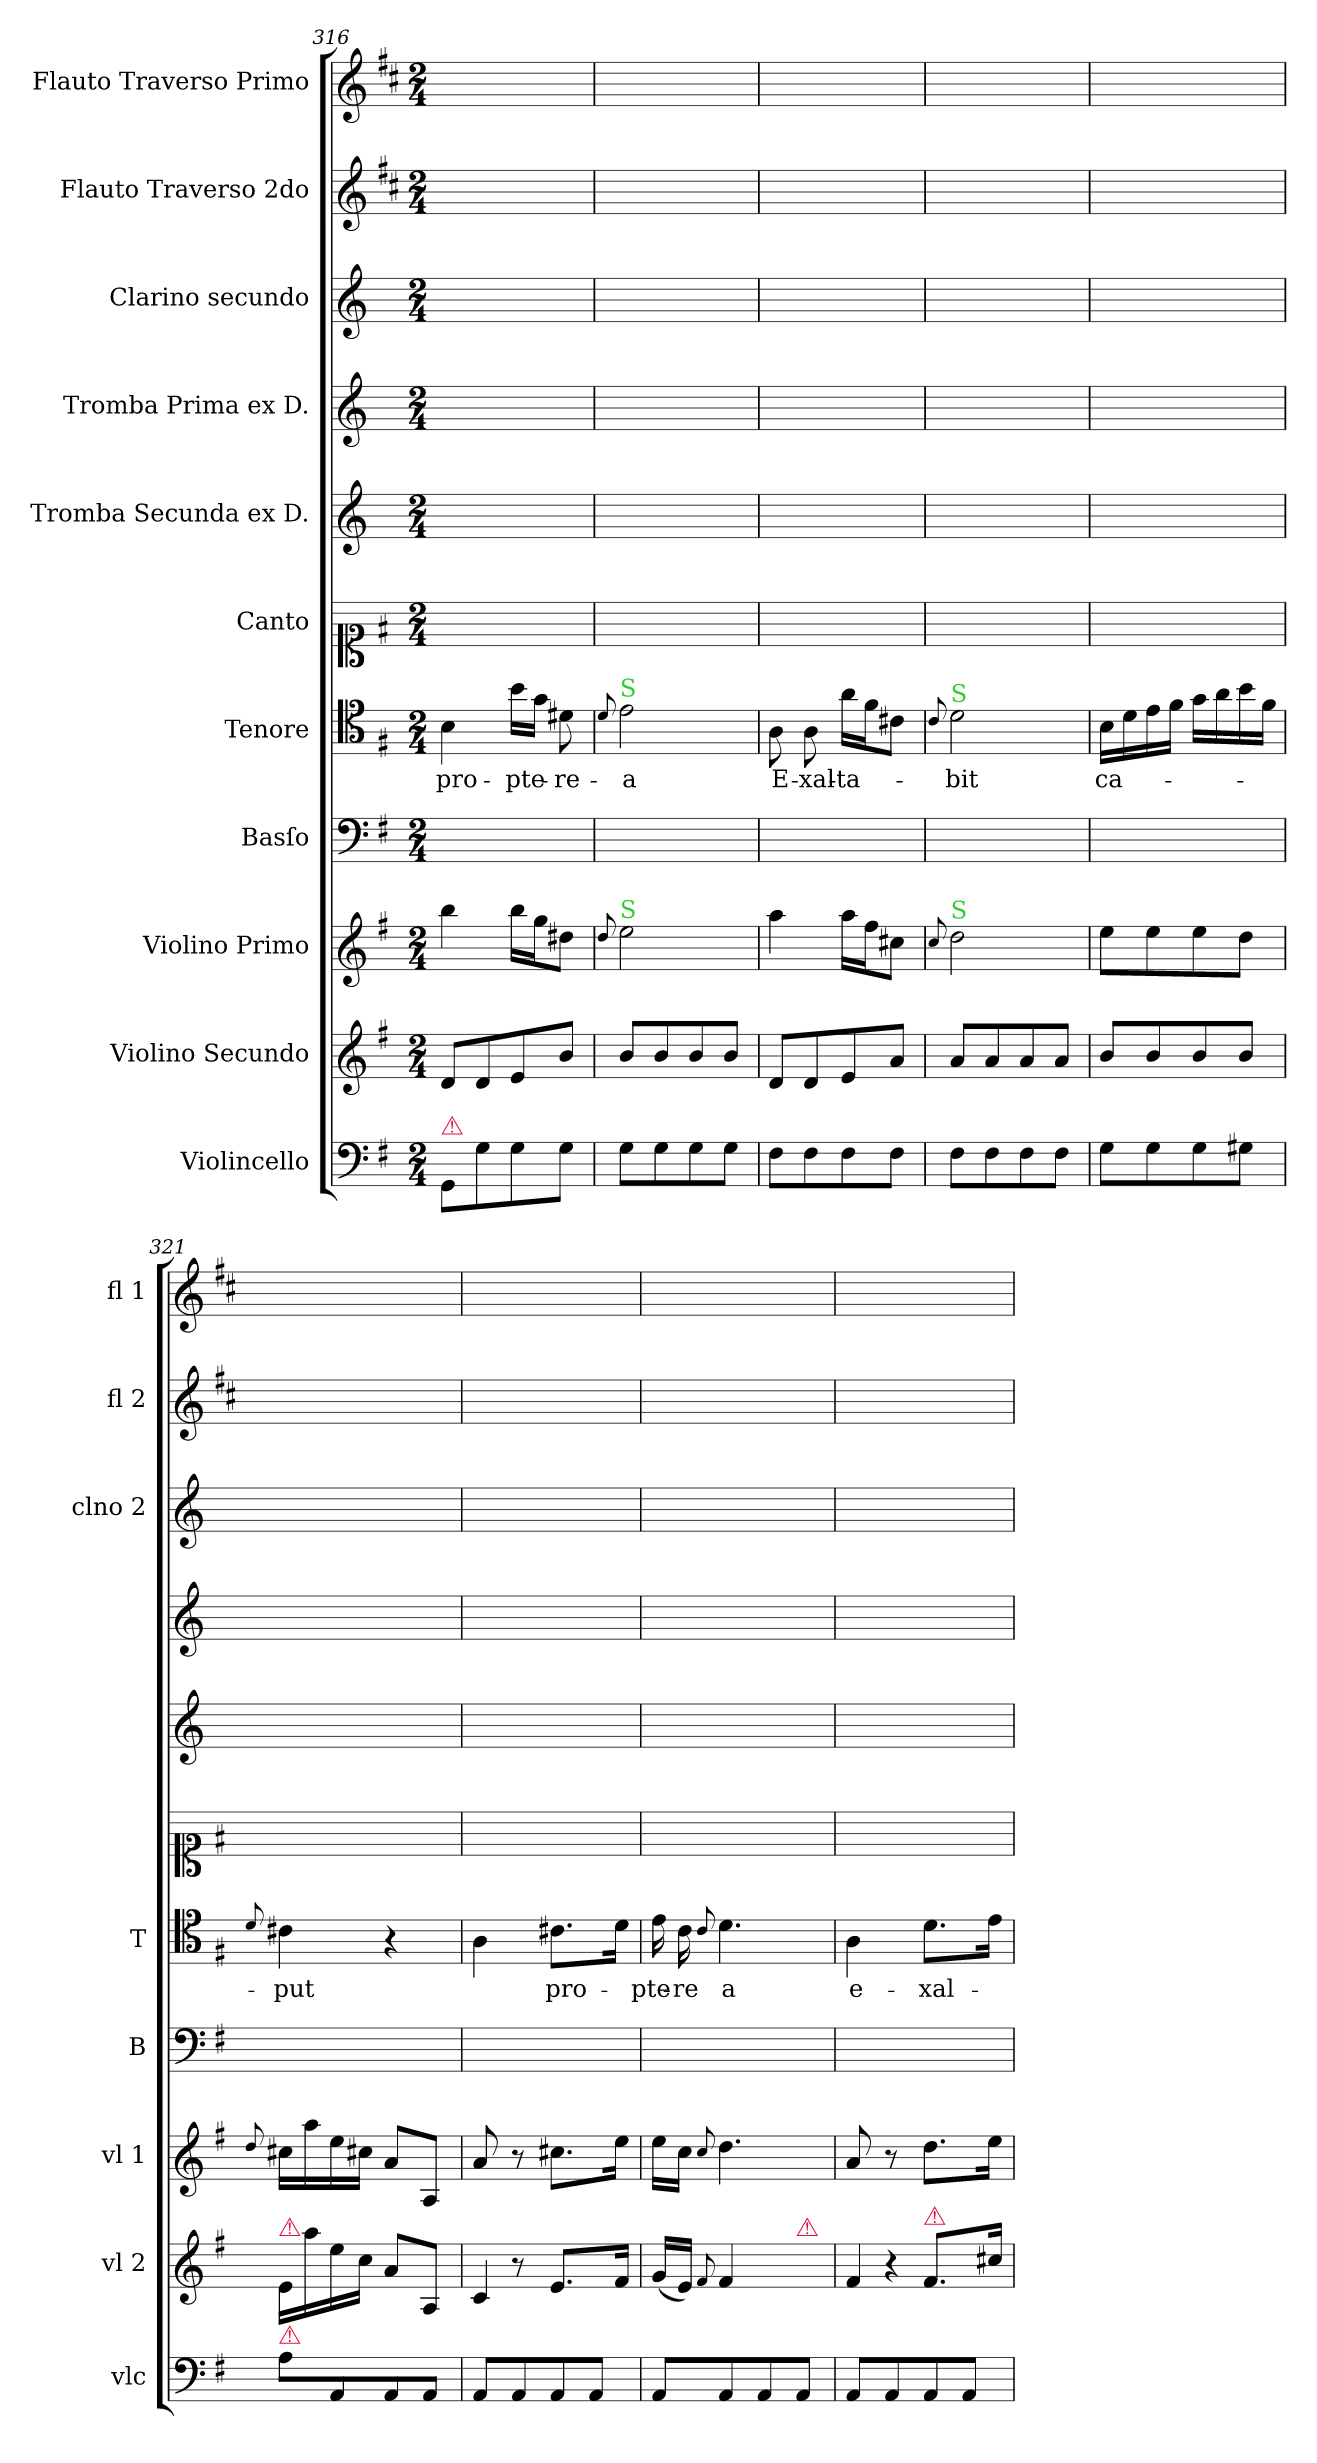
**kern	**kern	**kern	**kern	**kern	**text	**kern	**kern	**kern	**kern	**kern	**kern
*part11	*part10	*part9	*part8	*part7	*part7	*part6	*part5	*part4	*part3	*part2	*part1
*staff11	*staff10	*staff9	*staff8	*staff7	*staff7	*staff6	*staff5	*staff4	*staff3	*staff2	*staff1
*I"Violincello	*I"Violino Secundo	*I"Violino Primo	*I"Basſo	*I"Tenore	*	*I"Canto	*I"Tromba Secunda ex D.	*I"Tromba Prima ex D.	*I"Clarino secundo	*I"Flauto Traverso 2do	*I"Flauto Traverso Primo
*I'vlc	*I'vl 2	*I'vl 1	*I'B	*I'T	*	*	*	*	*I'clno 2	*I'fl 2	*I'fl 1
*clefF4	*clefG2	*clefG2	*clefF4	*clefC4	*	*clefC1	*clefG2	*clefG2	*clefG2	*clefG2	*clefG2
*	*	*	*	*	*	*	*ITrd-1c-2	*ITrd-1c-2	*ITrd-1c-2	*	*
*k[f#]	*k[f#]	*k[f#]	*k[f#]	*k[f#]	*	*k[f#]	*k[f#c#]	*k[f#c#]	*k[f#c#]	*k[f#c#]	*k[f#c#]
*M2/4	*M2/4	*M2/4	*M2/4	*M2/4	*	*M2/4	*M2/4	*M2/4	*M2/4	*M2/4	*M2/4
=316	=316	=316	=316	=316	=316	=316	=316	=316	=316	=316	=316
!LO:TX:a:color=crimson:t=⚠	!	!	!	!	!	!	!	!	!	!	!
8GG/L	8d/L	4bb\	2ryy	4B\	pro-	2ryy	2ryy	2ryy	2ryy	2ryy	2ryy
8G\	8d/	.	.	.	.	.	.	.	.	.	.
8G\	8e/	16bb\LL	.	16b\LL	-pte-	.	.	.	.	.	.
.	.	16gg\J	.	16g\JJ	.	.	.	.	.	.	.
8G\J	8b/J	8dd#X\J	.	8d#X\	-re-	.	.	.	.	.	.
=317	=317	=317	=317	=317	=317	=317	=317	=317	=317	=317	=317
.	.	8qqdd/	.	8qqd/	.	.	.	.	.	.	.
!	!	!	!	!LO:TX:a:color=limegreen:t=S	!	!	!	!	!	!	!
!	!	!LO:TX:a:color=limegreen:t=S	!	!	!	!	!	!	!	!	!
8G\L	8b/L	2ee\	2ryy	2e\	-a	2ryy	2ryy	2ryy	2ryy	2ryy	2ryy
8G\	8b/	.	.	.	.	.	.	.	.	.	.
8G\	8b/	.	.	.	.	.	.	.	.	.	.
8G\J	8b/J	.	.	.	.	.	.	.	.	.	.
=318	=318	=318	=318	=318	=318	=318	=318	=318	=318	=318	=318
8F#\L	8d/L	4aa\	2ryy	8A\	E-	2ryy	2ryy	2ryy	2ryy	2ryy	2ryy
8F#\	8d/	.	.	8A\	-xal-	.	.	.	.	.	.
8F#\	8e/	16aa\LL	.	16a\LL	-ta-	.	.	.	.	.	.
.	.	16ff#\J	.	16f#\J	.	.	.	.	.	.	.
8F#\J	8a/J	8cc#X\J	.	8c#X\J	.	.	.	.	.	.	.
=319	=319	=319	=319	=319	=319	=319	=319	=319	=319	=319	=319
.	.	8qqcc/	.	8qqc/	.	.	.	.	.	.	.
!	!	!	!	!LO:TX:a:color=limegreen:t=S	!	!	!	!	!	!	!
!	!	!LO:TX:a:color=limegreen:t=S	!	!	!	!	!	!	!	!	!
8F#\L	8a/L	2dd\	2ryy	2d\	-bit	2ryy	2ryy	2ryy	2ryy	2ryy	2ryy
8F#\	8a/	.	.	.	.	.	.	.	.	.	.
8F#\	8a/	.	.	.	.	.	.	.	.	.	.
8F#\J	8a/J	.	.	.	.	.	.	.	.	.	.
=320	=320	=320	=320	=320	=320	=320	=320	=320	=320	=320	=320
8G\L	8b/L	8ee\L	2ryy	16B\LL	ca-	2ryy	2ryy	2ryy	2ryy	2ryy	2ryy
.	.	.	.	16d\	.	.	.	.	.	.	.
8G\	8b/	8ee\	.	16e\	.	.	.	.	.	.	.
.	.	.	.	16f#\JJ	.	.	.	.	.	.	.
8G\	8b/	8ee\	.	16g\LL	.	.	.	.	.	.	.
.	.	.	.	16a\	.	.	.	.	.	.	.
8G#X\J	8b/J	8dd\J	.	16b\	.	.	.	.	.	.	.
.	.	.	.	16f#\JJ	.	.	.	.	.	.	.
=321	=321	=321	=321	=321	=321	=321	=321	=321	=321	=321	=321
.	.	8qqdd/	.	8qqd/	.	.	.	.	.	.	.
!	!LO:TX:a:color=crimson:t=⚠	!	!	!	!	!	!	!	!	!	!
!LO:TX:a:color=crimson:t=⚠	!	!	!	!	!	!	!	!	!	!	!
8A\L	16e/LL	16cc#X\LL	2ryy	4c#X\	-put	2ryy	2ryy	2ryy	2ryy	2ryy	2ryy
.	16aa\	16aa\	.	.	.	.	.	.	.	.	.
8AA/	16ee\	16ee\	.	.	.	.	.	.	.	.	.
.	16cc\JJ	16cc#X\JJ	.	.	.	.	.	.	.	.	.
8AA/	8a/L	8a/L	.	4r	.	.	.	.	.	.	.
8AA/J	8A/J	8A/J	.	.	.	.	.	.	.	.	.
=322	=322	=322	=322	=322	=322	=322	=322	=322	=322	=322	=322
!	!LO:N:vis=4	!	!	!	!	!	!	!	!	!	!
8AA/L	8c/	8a/	2ryy	4A\	.	2ryy	2ryy	2ryy	2ryy	2ryy	2ryy
8AA/	8r	8r	.	.	.	.	.	.	.	.	.
8AA/	8.e/L	8.cc#X\L	.	8.c#X\L	pro-	.	.	.	.	.	.
8AA/J	.	.	.	.	.	.	.	.	.	.	.
.	16f#/Jk	16ee\Jk	.	16d\Jk	.	.	.	.	.	.	.
=323	=323	=323	=323	=323	=323	=323	=323	=323	=323	=323	=323
8AA/L	(16g/LL	16ee\LL	2ryy	16e\	-pte-	2ryy	2ryy	2ryy	2ryy	2ryy	2ryy
.	16e/JJ)	16cc\JJ	.	16c\	-re	.	.	.	.	.	.
.	8qqf#/	8qqcc/	.	8qqc/	.	.	.	.	.	.	.
8AA/	4f#/	4.dd\	.	4.d\	-a	.	.	.	.	.	.
8AA/	.	.	.	.	.	.	.	.	.	.	.
!	!LO:TX:a:color=crimson:t=⚠	!	!	!	!	!	!	!	!	!	!
8AA/J	8ryy	.	.	.	.	.	.	.	.	.	.
=324	=324	=324	=324	=324	=324	=324	=324	=324	=324	=324	=324
!	!LO:N:vis=4	!	!	!	!	!	!	!	!	!	!
8AA/L	8f#/	8a/	2ryy	4A\	e-	2ryy	2ryy	2ryy	2ryy	2ryy	2ryy
!	!LO:N:vis=4	!	!	!	!	!	!	!	!	!	!
8AA/	8r	8r	.	.	.	.	.	.	.	.	.
!	!LO:TX:a:color=crimson:t=⚠	!	!	!	!	!	!	!	!	!	!
8AA/	8.f#/L	8.dd\L	.	8.d\L	-xal-	.	.	.	.	.	.
8AA/J	.	.	.	.	.	.	.	.	.	.	.
.	16cc#X\Jk	16ee\Jk	.	16e\Jk	.	.	.	.	.	.	.
=	=	=	=	=	=	=	=	=	=	=	=
*-	*-	*-	*-	*-	*-	*-	*-	*-	*-	*-	*-
